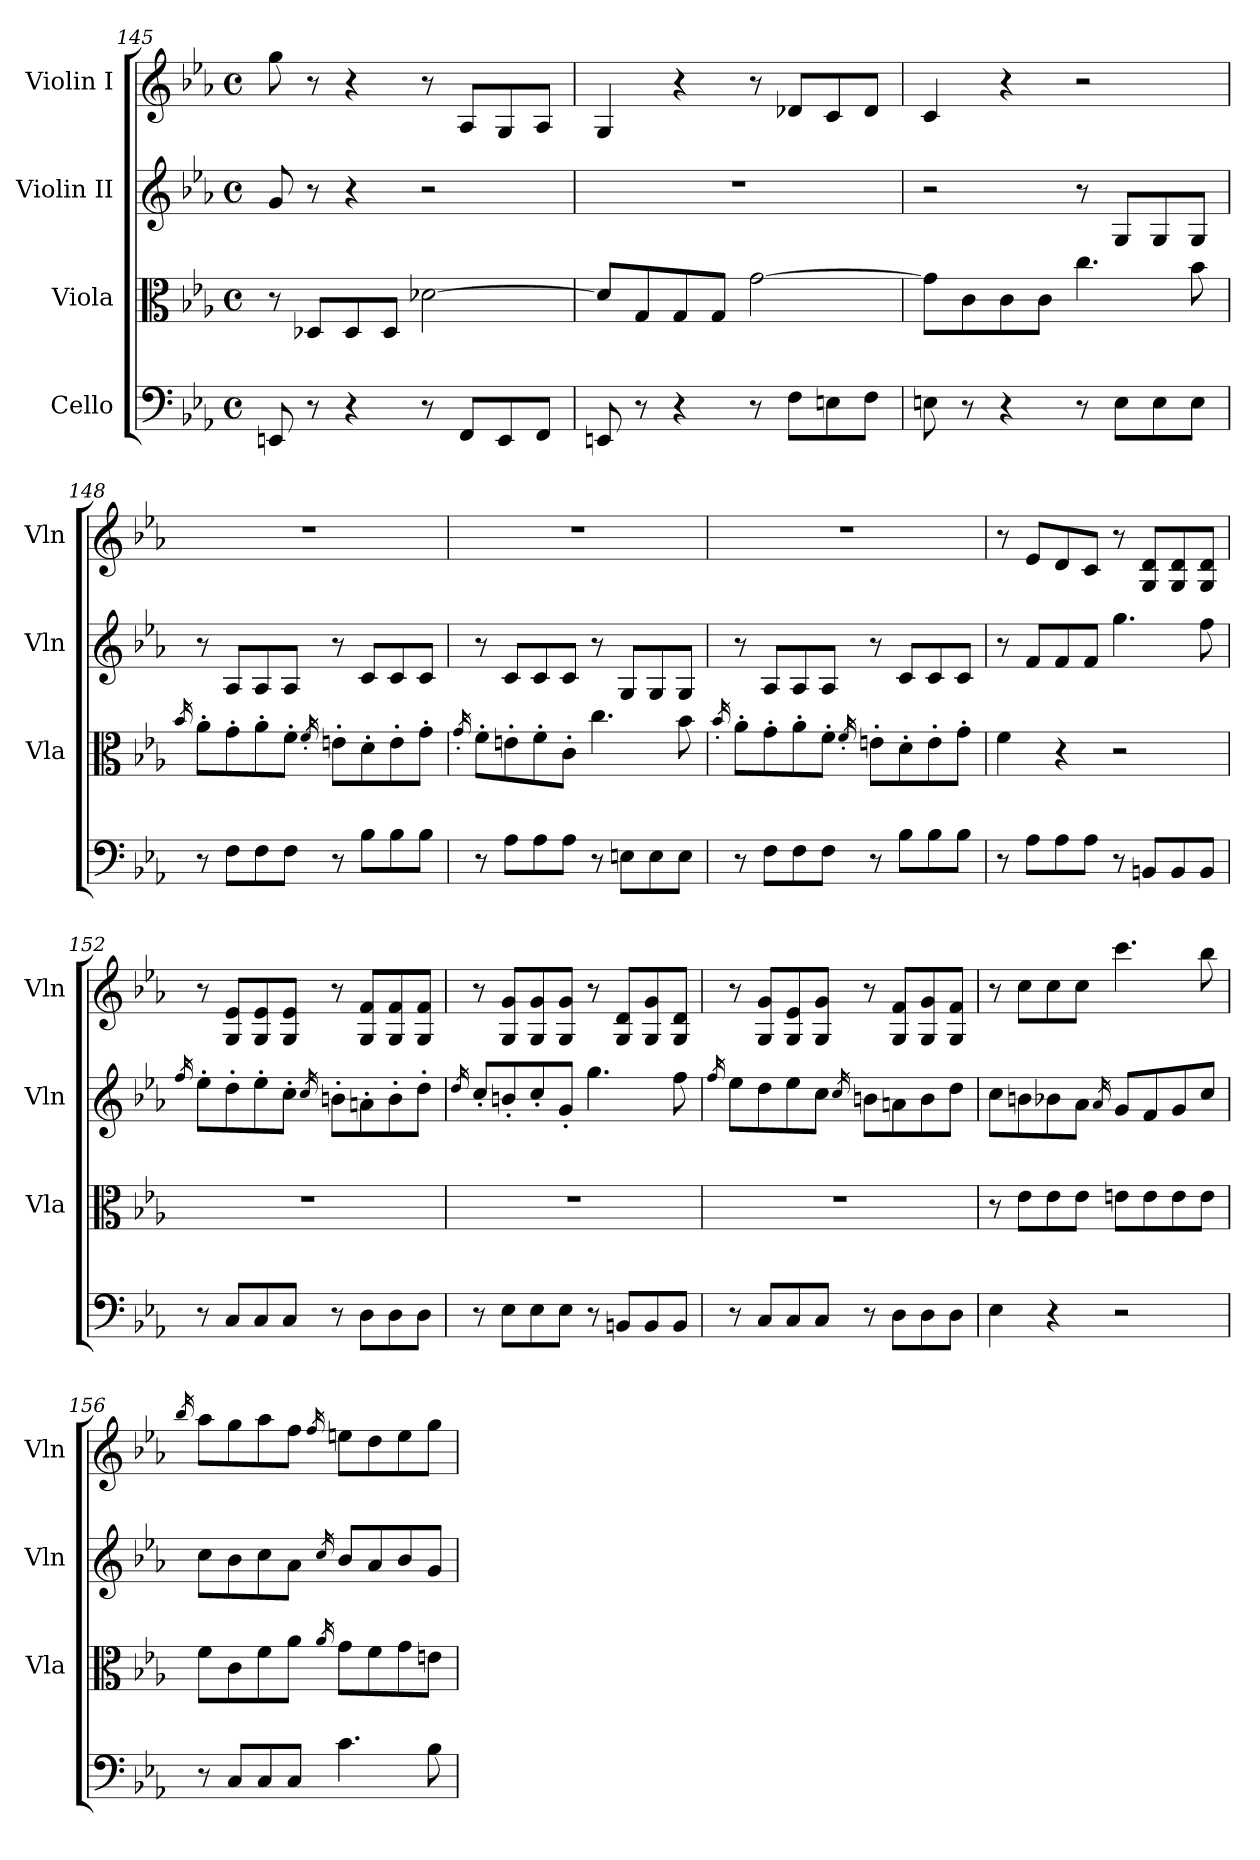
**kern	**kern	**kern	**kern
*part4	*part3	*part2	*part1
*staff4	*staff3	*staff2	*staff1
*I"Cello	*I"Viola	*I"Violin II	*I"Violin I
*	*I'Vla	*I'Vln	*I'Vln
*clefF4	*clefC3	*clefG2	*clefG2
*k[b-e-a-]	*k[b-e-a-]	*k[b-e-a-]	*k[b-e-a-]
*M4/4	*M4/4	*M4/4	*M4/4
*met(c)	*met(c)	*met(c)	*met(c)
=145	=145	=145	=145
8EEn/	8r	8g/	8gg\
8r	8D-X/L	8r	8r
4r	8D-/	4r	4r
.	8D-/J	.	.
8r	[2d-X\	2r	8r
8FF/L	.	.	8A-/L
8EE/	.	.	8G/
8FF/J	.	.	8A-/J
=146	=146	=146	=146
8EEn/	8d-/L]	1r	4G/
8r	8G/	.	.
4r	8G/	.	4r
.	8G/J	.	.
8r	[2g\	.	8r
8F\L	.	.	8d-X/L
8En\	.	.	8c/
8F\J	.	.	8d-/J
=147	=147	=147	=147
8En\	8g\L]	2r	4c/
8r	8c\	.	.
4r	8c\	.	4r
.	8c\J	.	.
8r	4.cc\	8r	2r
8E\L	.	8G/L	.
8E\	.	8G/	.
8E\J	8b-\	8G/J	.
=148	=148	=148	=148
.	16qb-/	.	.
8r	8a-'\L	8r	1r
8F\L	8g'\	8A-/L	.
8F\	8a-'\	8A-/	.
8F\J	8f'\J	8A-/J	.
.	16qf'/	.	.
8r	8en'\L	8r	.
8B-\L	8d'\	8c/L	.
8B-\	8e'\	8c/	.
8B-\J	8g'\J	8c/J	.
!!LO:LB:g=z
=149	=149	=149	=149
.	16qg'/	.	.
8r	8f'\L	8r	1r
8A-\L	8en'\	8c/L	.
8A-\	8f'\	8c/	.
8A-\J	8c'\J	8c/J	.
8r	4.cc\	8r	.
8En\L	.	8G/L	.
8E\	.	8G/	.
8E\J	8b-\	8G/J	.
=150	=150	=150	=150
.	16qb-'/	.	.
8r	8a-'\L	8r	1r
8F\L	8g'\	8A-/L	.
8F\	8a-'\	8A-/	.
8F\J	8f'\J	8A-/J	.
.	16qf'/	.	.
8r	8en'\L	8r	.
8B-\L	8d'\	8c/L	.
8B-\	8e'\	8c/	.
8B-\J	8g'\J	8c/J	.
=151	=151	=151	=151
8r	4f\	8r	8r
8A-\L	.	8f/L	8e-/L
8A-\	4r	8f/	8d/
8A-\J	.	8f/J	8c/J
8r	2r	4.gg\	8r
8BBn/L	.	.	8G/ 8d/L
8BB/	.	.	8G/ 8d/
8BB/J	.	8ff\	8G/ 8d/J
=152	=152	=152	=152
.	.	16qff/	.
8r	1r	8ee-'\L	8r
8C/L	.	8dd'\	8G/ 8e-/L
8C/	.	8ee-'\	8G/ 8e-/
8C/J	.	8cc'\J	8G/ 8e-/J
.	.	16qcc/	.
8r	.	8bn'\L	8r
8D\L	.	8an'\	8G/ 8f/L
8D\	.	8b'\	8G/ 8f/
8D\J	.	8dd'\J	8G/ 8f/J
=153	=153	=153	=153
.	.	16qdd/	.
8r	1r	8cc'/L	8r
8E-\L	.	8bn'/	8G/ 8g/L
8E-\	.	8cc'/	8G/ 8g/
8E-\J	.	8g'/J	8G/ 8g/J
8r	.	4.gg\	8r
8BBn/L	.	.	8G/ 8d/L
8BB/	.	.	8G/ 8g/
8BB/J	.	8ff\	8G/ 8d/J
=154	=154	=154	=154
.	.	16qff/	.
8r	1r	8ee-\L	8r
8C/L	.	8dd\	8G/ 8g/L
8C/	.	8ee-\	8G/ 8e-/
8C/J	.	8cc\J	8G/ 8g/J
.	.	16qcc/	.
8r	.	8bn\L	8r
8D\L	.	8an\	8G/ 8f/L
8D\	.	8b\	8G/ 8g/
8D\J	.	8dd\J	8G/ 8f/J
=155	=155	=155	=155
4E-\	8r	8cc\L	8r
.	8e-\L	8bn\	8cc\L
4r	8e-\	8b-X\	8cc\
.	8e-\J	8a-\J	8cc\J
.	.	16qa-/	.
2r	8en\L	8g/L	4.ccc\
.	8e\	8f/	.
.	8e\	8g/	.
.	8e\J	8cc/J	8bb-\
!!LO:LB:g=z
=156	=156	=156	=156
.	.	.	16qbb-/
8r	8f\L	8cc\L	8aa-\L
8C/L	8c\	8b-\	8gg\
8C/	8f\	8cc\	8aa-\
8C/J	8a-\J	8a-\J	8ff\J
.	16qa-/	16qcc/	16qff/
4.c\	8g\L	8b-/L	8een\L
.	8f\	8a-/	8dd\
.	8g\	8b-/	8ee\
8B-\	8en\J	8g/J	8gg\J
=	=	=	=
*-	*-	*-	*-
